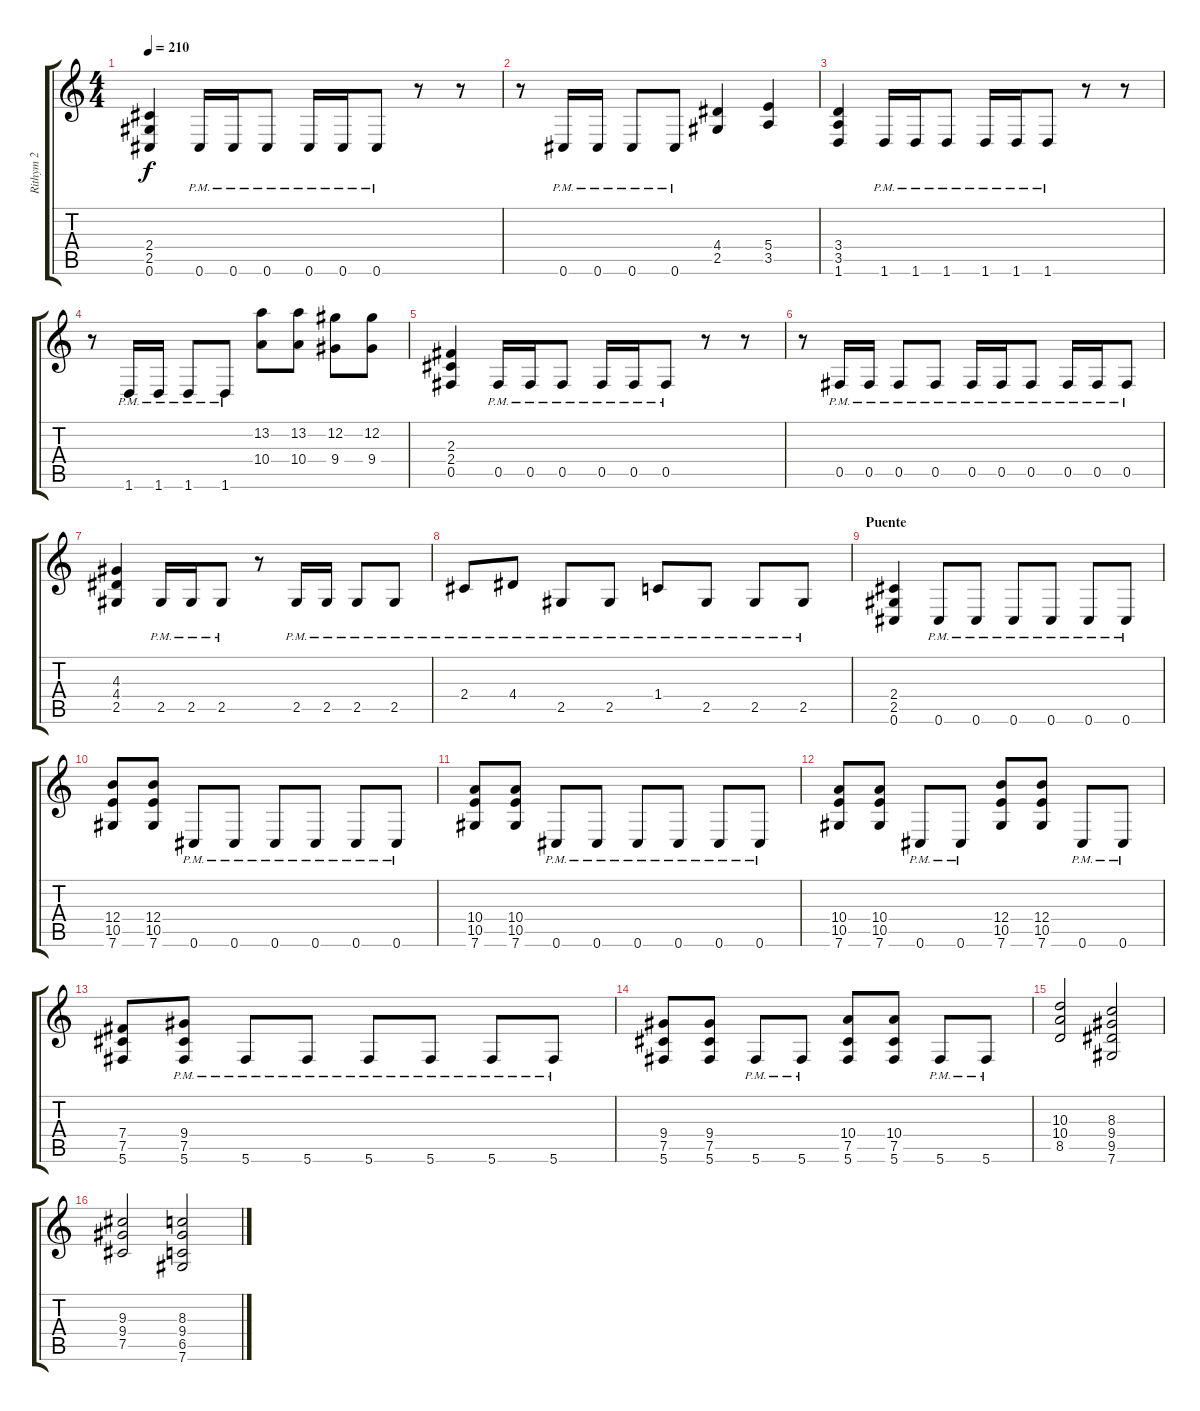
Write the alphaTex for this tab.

\track ("Rithym 2" "Rithym 2") {instrument distortionguitar}
\staff {score tabs}
\tuning (Db4 Ab3 E3 B2 Gb2 Db2) {hide}
\ts (4 4)
\tempo 210
\clef g2
\ks c
(2.4 2.5 0.6).4{dy f} 0.6{pm}.16 0.6{pm}.16 0.6{pm}.8 0.6{pm}.16 0.6{pm}.16 0.6{pm}.8 r.8 r.8 |
r.8 0.6{pm}.16 0.6{pm}.16 0.6{pm}.8 0.6{pm}.8 (4.4 2.5).4 (5.4 3.5).4 |
(3.4 3.5 1.6).4 1.6{pm}.16 1.6{pm}.16 1.6{pm}.8 1.6{pm}.16 1.6{pm}.16 1.6{pm}.8 r.8 r.8 |
r.8 1.6{pm}.16 1.6{pm}.16 1.6{pm}.8 1.6{pm}.8 (13.2 10.4).8 (13.2 10.4).8 (12.2 9.4).8 (12.2 9.4).8 |
(2.3 2.4 0.5).4 0.5{pm}.16 0.5{pm}.16 0.5{pm}.8 0.5{pm}.16 0.5{pm}.16 0.5{pm}.8 r.8 r.8 |
r.8 0.5{pm}.16 0.5{pm}.16 0.5{pm}.8 0.5{pm}.8 0.5{pm}.16 0.5{pm}.16 0.5{pm}.8 0.5{pm}.16 0.5{pm}.16 0.5{pm}.8 |
(4.3 4.4 2.5).4 2.5{pm}.16 2.5{pm}.16 2.5{pm}.8 r.8 2.5{pm}.16 2.5{pm}.16 2.5{pm}.8 2.5{pm}.8 |
2.4{pm}.8 4.4{pm}.8 2.5{pm}.8 2.5{pm}.8 1.4{pm}.8 2.5{pm}.8 2.5{pm}.8 2.5{pm}.8 |
\section ("" "Puente")
(2.4 2.5 0.6).4 0.6{pm}.8 0.6{pm}.8 0.6{pm}.8 0.6{pm}.8 0.6{pm}.8 0.6{pm}.8 |
(12.4 10.5 7.6).8 (12.4 10.5 7.6).8 0.6{pm}.8 0.6{pm}.8 0.6{pm}.8 0.6{pm}.8 0.6{pm}.8 0.6{pm}.8 |
(10.4 10.5 7.6).8 (10.4 10.5 7.6).8 0.6{pm}.8 0.6{pm}.8 0.6{pm}.8 0.6{pm}.8 0.6{pm}.8 0.6{pm}.8 |
(10.4 10.5 7.6).8 (10.4 10.5 7.6).8 0.6{pm}.8 0.6{pm}.8 (12.4 10.5 7.6).8 (12.4 10.5 7.6).8 0.6{pm}.8 0.6{pm}.8 |
(7.4 7.5 5.6).8 (9.4 7.5 5.6{pm}).8 5.6{pm}.8 5.6{pm}.8 5.6{pm}.8 5.6{pm}.8 5.6{pm}.8 5.6{pm}.8 |
(9.4 7.5 5.6).8 (9.4 7.5 5.6).8 5.6{pm}.8 5.6{pm}.8 (10.4 7.5 5.6).8 (10.4 7.5 5.6).8 5.6{pm}.8 5.6{pm}.8 |
(10.3 10.4 8.5).2 (8.3 9.4 9.5 7.6).2 |
(9.3 9.4 7.5).2 (8.3 9.4 6.5 7.6).2
